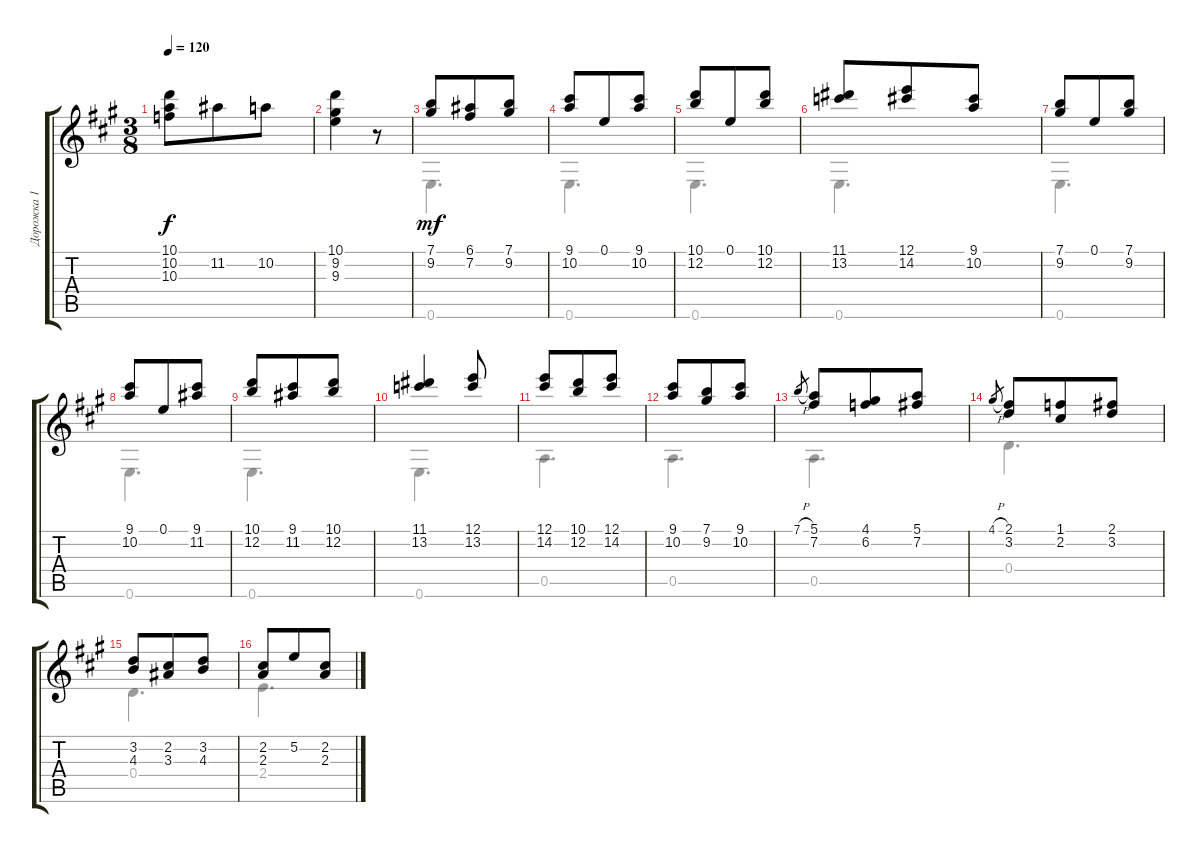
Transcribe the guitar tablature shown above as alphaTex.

\track ("Дорожка 1" "Дорожка 1") {instrument acousticguitarnylon}
\staff {score tabs}
\tuning (E4 B3 G3 D3 A2 E2) {hide}
\voice
\ts (3 8)
\tempo 120
\clef g2
\ks a
(10.1 10.2 10.3).8{dy f} 11.2.8 10.2.8 |
(10.1 9.2 9.3).4 r.8 |
(7.1 9.2).8{dy mf} (6.1 7.2).8 (7.1 9.2).8 |
(9.1 10.2).8 0.1.8 (9.1 10.2).8 |
(10.1 12.2).8 0.1.8 (10.1 12.2).8 |
(11.1 13.2).8 (12.1 14.2).8 (9.1 10.2).8 |
(7.1 9.2).8 0.1.8 (7.1 9.2).8 |
(9.1 10.2).8 0.1.8 (9.1 11.2).8 |
(10.1 12.2).8 (9.1 11.2).8 (10.1 12.2).8 |
(11.1 13.2).4 (12.1 13.2).8 |
(12.1 14.2).8 (10.1 12.2).8 (12.1 14.2).8 |
(9.1 10.2).8 (7.1 9.2).8 (9.1 10.2).8 |
7.1{h}.8{gr} (5.1 7.2).8 (4.1 6.2).8 (5.1 7.2).8 |
4.1{h}.8{gr} (2.1 3.2).8 (1.1 2.2).8 (2.1 3.2).8 |
(3.2 4.3).8 (2.2 3.3).8 (3.2 4.3).8 |
(2.2 2.3).8 5.2.8 (2.2 2.3).8
\voice
\clef g2
\ottava regular
\simile none
\ks a
|
|
0.6.4{d} |
0.6.4{d} |
0.6.4{d} |
0.6.4{d} |
0.6.4{d} |
0.6.4{d} |
0.6.4{d} |
0.6.4{d} |
0.5.4{d} |
0.5.4{d} |
0.5.4{d} |
0.4.4{d} |
0.4.4{d} |
2.4.4{d}
